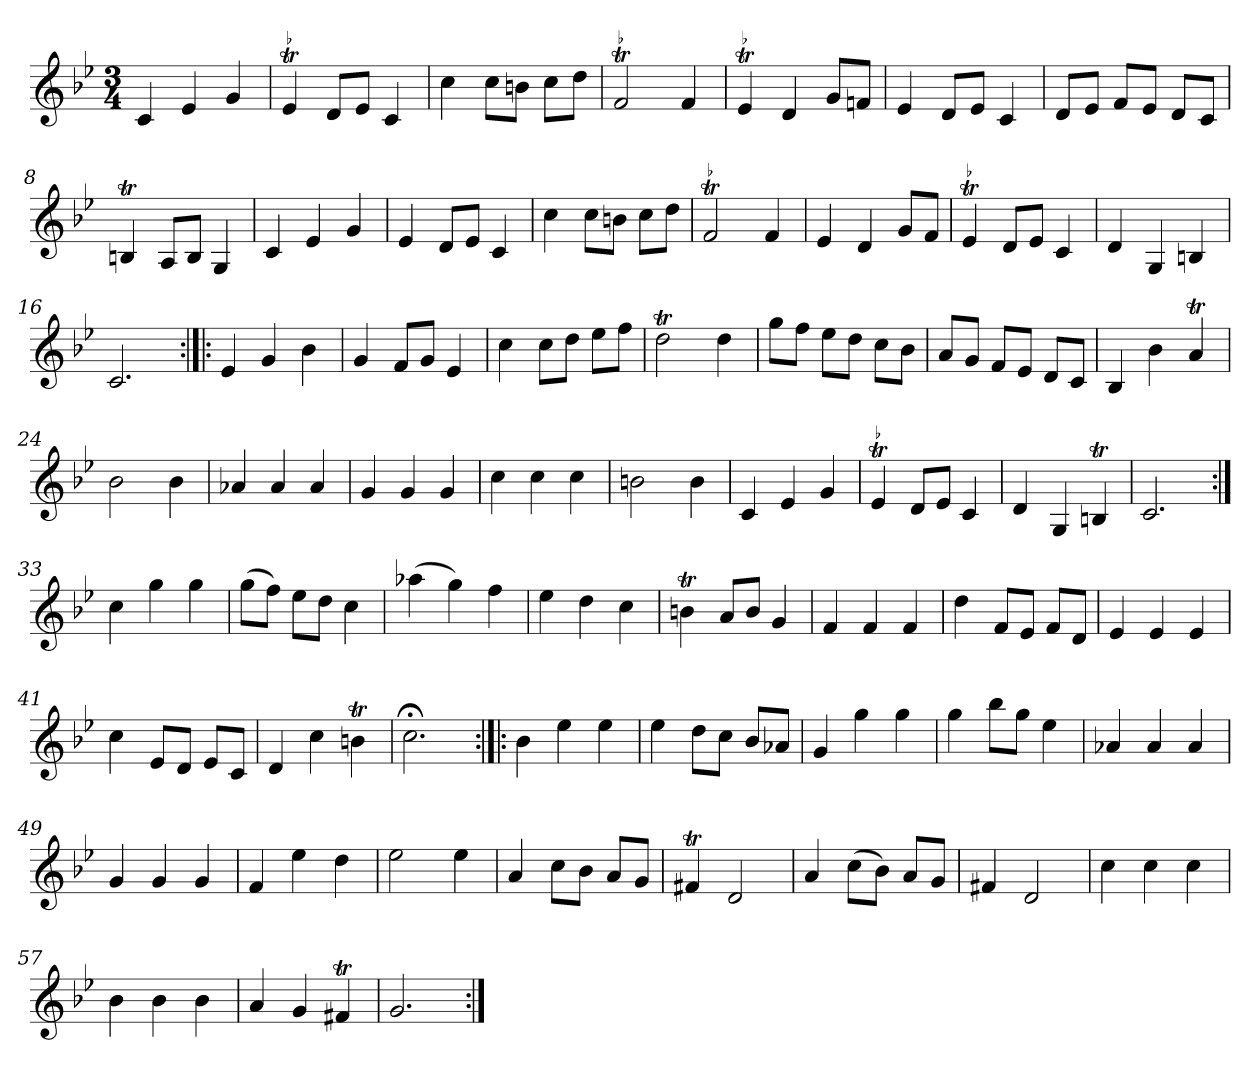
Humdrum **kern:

**kern
*part1
*staff1
*clefG2
*k[b-e-]
*C:dor
*M3/4
*MM132
=1
4c
4e-
4g
=2
!LO:TR:acc=-
4e-t
8d/L
8e-/J
4c
=3
4cc
8cc\L
8bn\J
8cc\L
8dd\J
=4
!LO:TR:acc=-
2ft
4f
=5
!LO:TR:acc=-
4e-t
4d
8g/L
8fn/J
=6
4e-
8d/L
8e-/J
4c
=7
8d/L
8e-/J
8f/L
8e-/J
8d/L
8c/J
=8
4Bnt
8A/L
8B/J
4G
=9
4c
4e-
4g
=10
4e-
8d/L
8e-/J
4c
=11
4cc
8cc\L
8bn\J
8cc\L
8dd\J
=12
!LO:TR:acc=-
2ft
4f
=13
4e-
4d
8g/L
8f/J
=14
!LO:TR:acc=-
4e-t
8d/L
8e-/J
4c
=15
4d
4G
4Bn
=16
2.c
=17:|!|:
4e-
4g
4b-
=18
4g
8f/L
8g/J
4e-
=19
4cc
8cc\L
8dd\J
8ee-\L
8ff\J
=20
2ddt
4dd
=21
8gg\L
8ff\J
8ee-\L
8dd\J
8cc\L
8b-\J
=22
8a/L
8g/J
8f/L
8e-/J
8d/L
8c/J
=23
4B-
4b-
4at
=24
2b-
4b-
=25
4a-X
4a-
4a-
=26
4g
4g
4g
=27
4cc
4cc
4cc
=28
2bn
4b
=29
4c
4e-
4g
=30
!LO:TR:acc=-
4e-t
8d/L
8e-/J
4c
=31
4d
4G
4Bnt
=32
2.c
=33:|!
4cc
4gg
4gg
=34
(8gg\L
8ff\J)
8ee-\L
8dd\J
4cc
=35
(4aa-X
4gg)
4ff
=36
4ee-
4dd
4cc
=37
4bnt
8a/L
8b/J
4g
=38
4f
4f
4f
=39
4dd
8f/L
8e-/J
8f/L
8d/J
=40
4e-
4e-
4e-
=41
4cc
8e-/L
8d/J
8e-/L
8c/J
=42
4d
4cc
4bnt
=43
2.cc;<
=44:|!|:
4b-
4ee-
4ee-
=45
4ee-
8dd\L
8cc\J
8b-/L
8a-X/J
=46
4g
4gg
4gg
=47
4gg
8bb-\L
8gg\J
4ee-
=48
4a-X
4a-
4a-
=49
4g
4g
4g
=50
4f
4ee-
4dd
=51
2ee-
4ee-
=52
4a
8cc\L
8b-\J
8a/L
8g/J
=53
4f#Xt
2d
=54
4a
(8cc\L
8b-\J)
8a/L
8g/J
=55
4f#X
2d
=56
4cc
4cc
4cc
=57
4b-
4b-
4b-
=58
4a
4g
4f#Xt
=59
2.g
=:|!
*-
